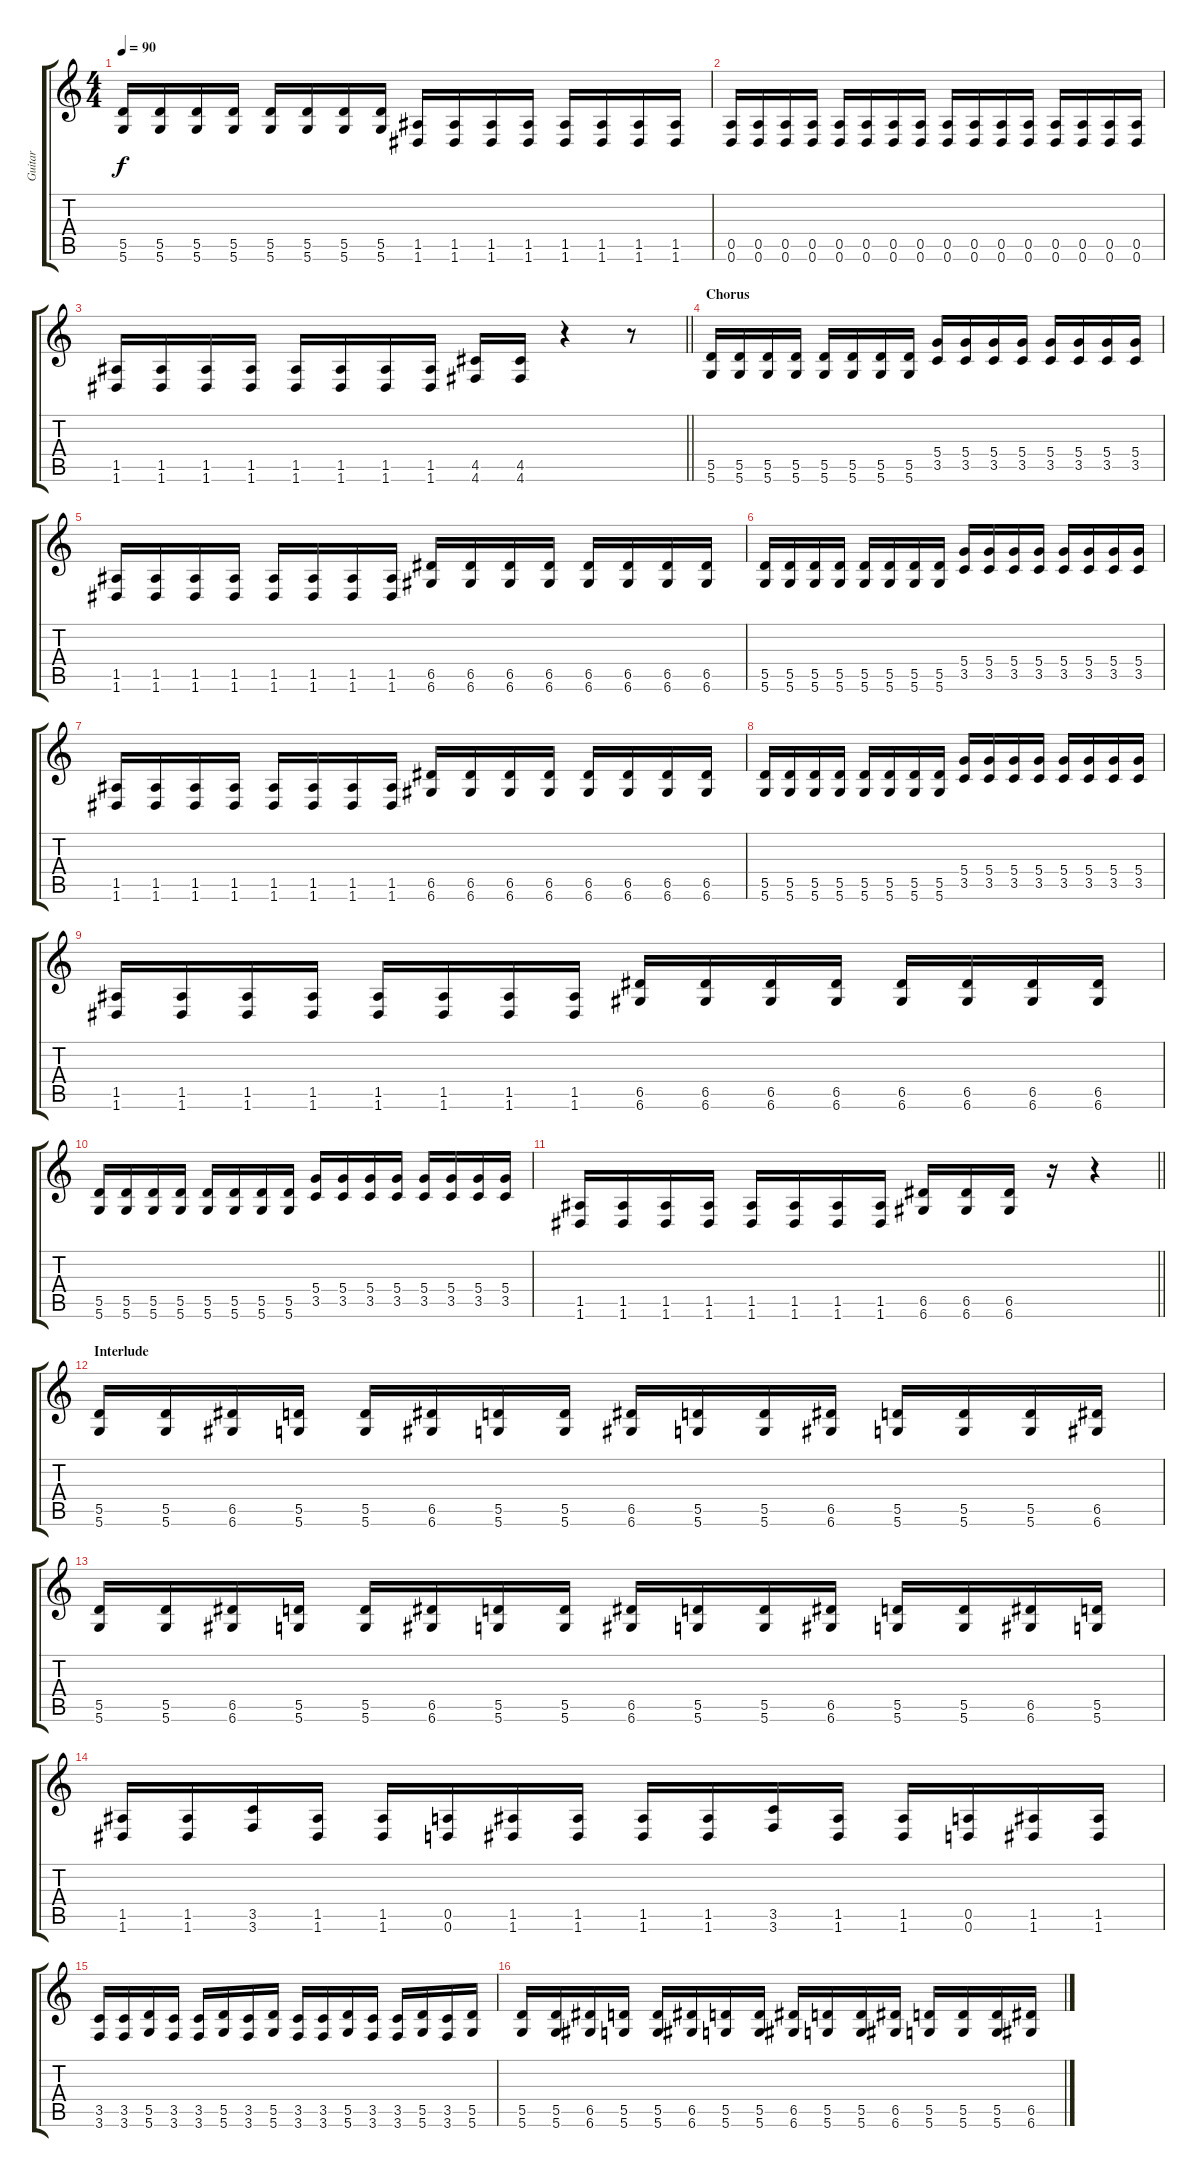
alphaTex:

\track ("Guitar" "Guitar") {instrument distortionguitar}
\staff {score tabs}
\tuning (E4 B3 G3 D3 A2 D2) {hide}
\ts (4 4)
\tempo 90
\clef g2
\ks c
(5.5 5.6).16{dy f} (5.5 5.6).16 (5.5 5.6).16 (5.5 5.6).16 (5.5 5.6).16 (5.5 5.6).16 (5.5 5.6).16 (5.5 5.6).16 (1.5 1.6).16 (1.5 1.6).16 (1.5 1.6).16 (1.5 1.6).16 (1.5 1.6).16 (1.5 1.6).16 (1.5 1.6).16 (1.5 1.6).16 |
(0.5 0.6).16 (0.5 0.6).16 (0.5 0.6).16 (0.5 0.6).16 (0.5 0.6).16 (0.5 0.6).16 (0.5 0.6).16 (0.5 0.6).16 (0.5 0.6).16 (0.5 0.6).16 (0.5 0.6).16 (0.5 0.6).16 (0.5 0.6).16 (0.5 0.6).16 (0.5 0.6).16 (0.5 0.6).16 |
\barLineRight lightlight
(1.5 1.6).16 (1.5 1.6).16 (1.5 1.6).16 (1.5 1.6).16 (1.5 1.6).16 (1.5 1.6).16 (1.5 1.6).16 (1.5 1.6).16 (4.5 4.6).16 (4.5 4.6).16 r.4 r.8 |
\section ("" "Chorus")
(5.5 5.6).16 (5.5 5.6).16 (5.5 5.6).16 (5.5 5.6).16 (5.5 5.6).16 (5.5 5.6).16 (5.5 5.6).16 (5.5 5.6).16 (5.4 3.5).16 (5.4 3.5).16 (5.4 3.5).16 (5.4 3.5).16 (5.4 3.5).16 (5.4 3.5).16 (5.4 3.5).16 (5.4 3.5).16 |
(1.5 1.6).16 (1.5 1.6).16 (1.5 1.6).16 (1.5 1.6).16 (1.5 1.6).16 (1.5 1.6).16 (1.5 1.6).16 (1.5 1.6).16 (6.5 6.6).16 (6.5 6.6).16 (6.5 6.6).16 (6.5 6.6).16 (6.5 6.6).16 (6.5 6.6).16 (6.5 6.6).16 (6.5 6.6).16 |
(5.5 5.6).16 (5.5 5.6).16 (5.5 5.6).16 (5.5 5.6).16 (5.5 5.6).16 (5.5 5.6).16 (5.5 5.6).16 (5.5 5.6).16 (5.4 3.5).16 (5.4 3.5).16 (5.4 3.5).16 (5.4 3.5).16 (5.4 3.5).16 (5.4 3.5).16 (5.4 3.5).16 (5.4 3.5).16 |
(1.5 1.6).16 (1.5 1.6).16 (1.5 1.6).16 (1.5 1.6).16 (1.5 1.6).16 (1.5 1.6).16 (1.5 1.6).16 (1.5 1.6).16 (6.5 6.6).16 (6.5 6.6).16 (6.5 6.6).16 (6.5 6.6).16 (6.5 6.6).16 (6.5 6.6).16 (6.5 6.6).16 (6.5 6.6).16 |
(5.5 5.6).16 (5.5 5.6).16 (5.5 5.6).16 (5.5 5.6).16 (5.5 5.6).16 (5.5 5.6).16 (5.5 5.6).16 (5.5 5.6).16 (5.4 3.5).16 (5.4 3.5).16 (5.4 3.5).16 (5.4 3.5).16 (5.4 3.5).16 (5.4 3.5).16 (5.4 3.5).16 (5.4 3.5).16 |
(1.5 1.6).16 (1.5 1.6).16 (1.5 1.6).16 (1.5 1.6).16 (1.5 1.6).16 (1.5 1.6).16 (1.5 1.6).16 (1.5 1.6).16 (6.5 6.6).16 (6.5 6.6).16 (6.5 6.6).16 (6.5 6.6).16 (6.5 6.6).16 (6.5 6.6).16 (6.5 6.6).16 (6.5 6.6).16 |
(5.5 5.6).16 (5.5 5.6).16 (5.5 5.6).16 (5.5 5.6).16 (5.5 5.6).16 (5.5 5.6).16 (5.5 5.6).16 (5.5 5.6).16 (5.4 3.5).16 (5.4 3.5).16 (5.4 3.5).16 (5.4 3.5).16 (5.4 3.5).16 (5.4 3.5).16 (5.4 3.5).16 (5.4 3.5).16 |
\barLineRight lightlight
(1.5 1.6).16 (1.5 1.6).16 (1.5 1.6).16 (1.5 1.6).16 (1.5 1.6).16 (1.5 1.6).16 (1.5 1.6).16 (1.5 1.6).16 (6.5 6.6).16 (6.5 6.6).16 (6.5 6.6).16 r.16 r.4 |
\section ("" "Interlude")
(5.5 5.6).16 (5.5 5.6).16 (6.5 6.6).16 (5.5 5.6).16 (5.5 5.6).16 (6.5 6.6).16 (5.5 5.6).16 (5.5 5.6).16 (6.5 6.6).16 (5.5 5.6).16 (5.5 5.6).16 (6.5 6.6).16 (5.5 5.6).16 (5.5 5.6).16 (5.5 5.6).16 (6.5 6.6).16 |
(5.5 5.6).16 (5.5 5.6).16 (6.5 6.6).16 (5.5 5.6).16 (5.5 5.6).16 (6.5 6.6).16 (5.5 5.6).16 (5.5 5.6).16 (6.5 6.6).16 (5.5 5.6).16 (5.5 5.6).16 (6.5 6.6).16 (5.5 5.6).16 (5.5 5.6).16 (6.5 6.6).16 (5.5 5.6).16 |
(1.5 1.6).16 (1.5 1.6).16 (3.5 3.6).16 (1.5 1.6).16 (1.5 1.6).16 (0.5 0.6).16 (1.5 1.6).16 (1.5 1.6).16 (1.5 1.6).16 (1.5 1.6).16 (3.5 3.6).16 (1.5 1.6).16 (1.5 1.6).16 (0.5 0.6).16 (1.5 1.6).16 (1.5 1.6).16 |
(3.5 3.6).16 (3.5 3.6).16 (5.5 5.6).16 (3.5 3.6).16 (3.5 3.6).16 (5.5 5.6).16 (3.5 3.6).16 (5.5 5.6).16 (3.5 3.6).16 (3.5 3.6).16 (5.5 5.6).16 (3.5 3.6).16 (3.5 3.6).16 (5.5 5.6).16 (3.5 3.6).16 (5.5 5.6).16 |
(5.5 5.6).16 (5.5 5.6).16 (6.5 6.6).16 (5.5 5.6).16 (5.5 5.6).16 (6.5 6.6).16 (5.5 5.6).16 (5.5 5.6).16 (6.5 6.6).16 (5.5 5.6).16 (5.5 5.6).16 (6.5 6.6).16 (5.5 5.6).16 (5.5 5.6).16 (5.5 5.6).16 (6.5 6.6).16
